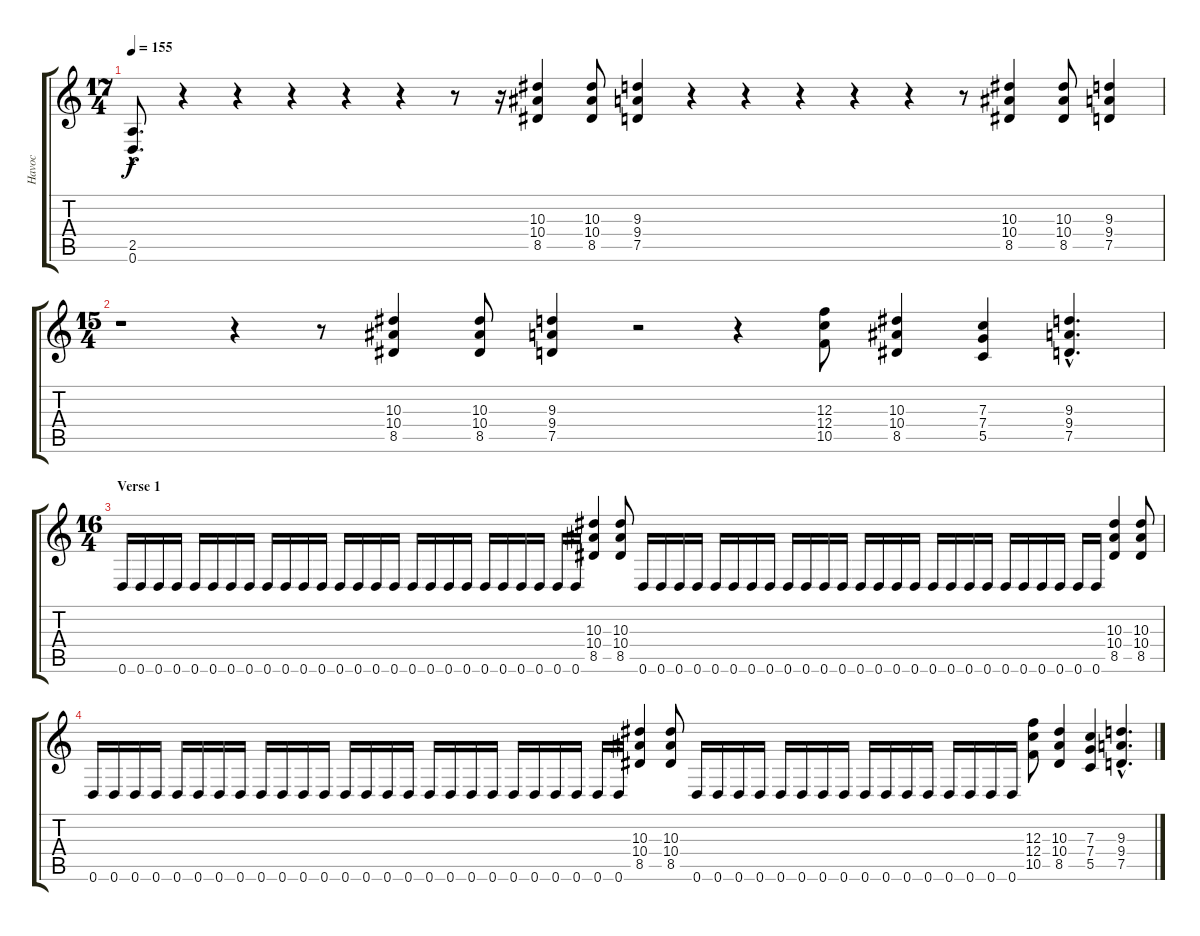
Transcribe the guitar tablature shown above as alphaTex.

\track ("Havoc" "Havoc") {instrument distortionguitar}
\staff {score tabs}
\tuning (D4 A3 F3 C3 G2 D2) {hide}
\ts (17 4)
\tempo 155
\clef g2
\ks c
(2.5{hac} 0.6{hac}).8{d dy f} r.4 r.4 r.4 r.4 r.4 r.8 r.16 (10.3 10.4 8.5).4 (10.3 10.4 8.5).8 (9.3 9.4 7.5).4 r.4 r.4 r.4 r.4 r.4 r.8 (10.3 10.4 8.5).4 (10.3 10.4 8.5).8 (9.3 9.4 7.5).4 |
\ts (15 4)
r.1 r.4 r.8 (10.3 10.4 8.5).4 (10.3 10.4 8.5).8 (9.3 9.4 7.5).4 r.2 r.4 (12.3 12.4 10.5).8 (10.3 10.4 8.5).4 (7.3 7.4 5.5).4 (9.3{hac} 9.4{hac} 7.5{hac}).4{d} |
\ts (16 4)
\section ("" "Verse 1")
0.6.16 0.6.16 0.6.16 0.6.16 0.6.16 0.6.16 0.6.16 0.6.16 0.6.16 0.6.16 0.6.16 0.6.16 0.6.16 0.6.16 0.6.16 0.6.16 0.6.16 0.6.16 0.6.16 0.6.16 0.6.16 0.6.16 0.6.16 0.6.16 0.6.16 0.6.16 (10.3 10.4 8.5).4 (10.3 10.4 8.5).8 0.6.16 0.6.16 0.6.16 0.6.16 0.6.16 0.6.16 0.6.16 0.6.16 0.6.16 0.6.16 0.6.16 0.6.16 0.6.16 0.6.16 0.6.16 0.6.16 0.6.16 0.6.16 0.6.16 0.6.16 0.6.16 0.6.16 0.6.16 0.6.16 0.6.16 0.6.16 (10.3 10.4 8.5).4 (10.3 10.4 8.5).8 |
0.6.16 0.6.16 0.6.16 0.6.16 0.6.16 0.6.16 0.6.16 0.6.16 0.6.16 0.6.16 0.6.16 0.6.16 0.6.16 0.6.16 0.6.16 0.6.16 0.6.16 0.6.16 0.6.16 0.6.16 0.6.16 0.6.16 0.6.16 0.6.16 0.6.16 0.6.16 (10.3 10.4 8.5).4 (10.3 10.4 8.5).8 0.6.16 0.6.16 0.6.16 0.6.16 0.6.16 0.6.16 0.6.16 0.6.16 0.6.16 0.6.16 0.6.16 0.6.16 0.6.16 0.6.16 0.6.16 0.6.16 (12.3 12.4 10.5).8 (10.3 10.4 8.5).4 (7.3 7.4 5.5).4 (9.3{hac} 9.4{hac} 7.5{hac}).4{d}
